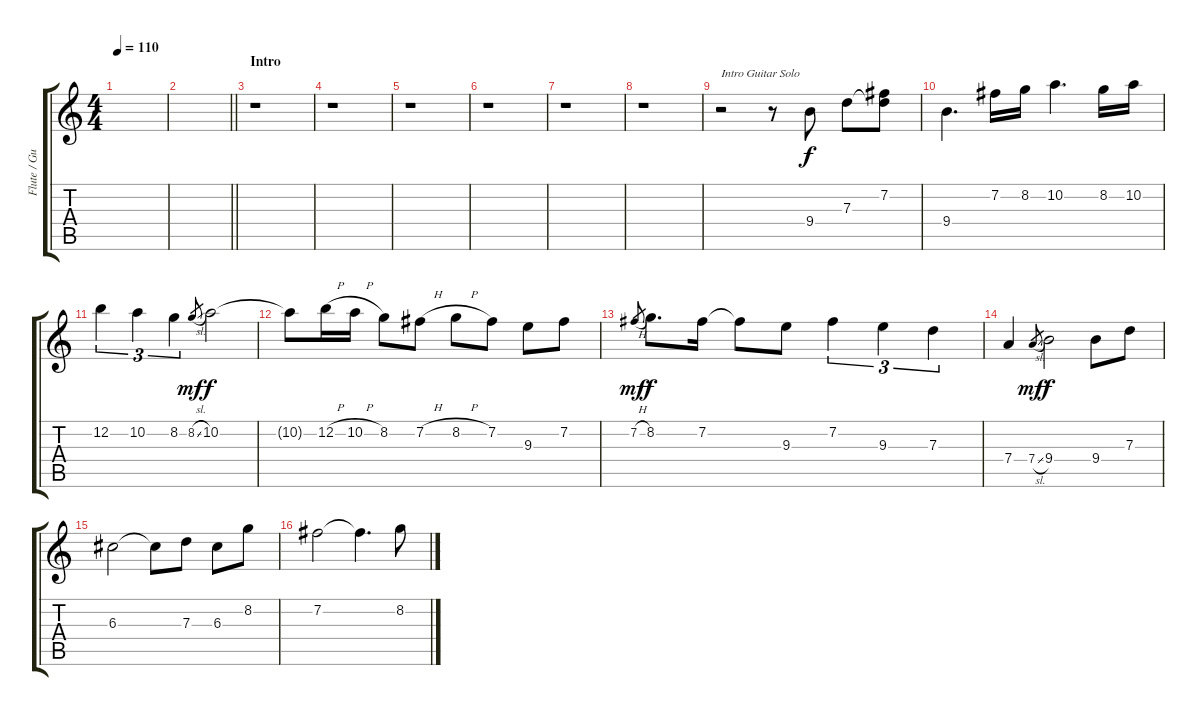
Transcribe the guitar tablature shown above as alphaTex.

\track ("Flute / Guitar" "Flute / Gu") {instrument distortionguitar}
\staff {score tabs}
\tuning (E4 B3 G3 D3 A2 E2) {hide}
\ts (4 4)
\tempo 110
\clef g2
\ks c
|
\barLineRight lightlight
|
\section ("" "Intro")
r.1 |
r.1 |
r.1 |
r.1 |
r.1 |
r.1 |
r.2{txt "Intro Guitar Solo"} r.8 9.4.8 7.3.8 (7.2 7.3{t}).8 |
9.4.4{d} 7.2.16 8.2.16 10.2.4{d} 8.2.16 10.2.16 |
12.2.4{tu (3 2)} 10.2.4{tu (3 2)} 8.2.4{tu (3 2)} 8.2{sl}.8{gr dy mf} 10.2.2{dy f} |
10.2{t}.8 12.2{h}.16 10.2{h}.16 8.2.8 7.2{h}.8 8.2{h}.8 7.2.8 9.3.8 7.2.8 |
7.2{h}.8{gr dy mf} 8.2.8{d dy f} 7.2.16 7.2{t}.8 9.3.8 7.2.4{tu (3 2)} 9.3.4{tu (3 2)} 7.3.4{tu (3 2)} |
7.4.4 7.4{sl}.8{gr dy mf} 9.4.2{dy f} 9.4.8 7.3.8 |
6.3.2 6.3{t}.8 7.3.8 6.3.8 8.2.8 |
7.2.2 7.2{t}.4{d} 8.2.8
